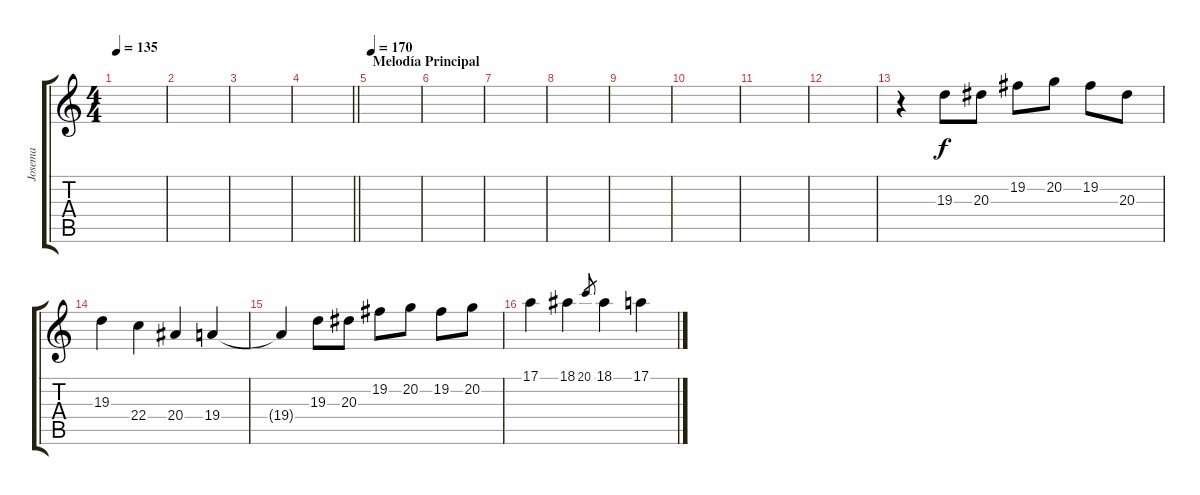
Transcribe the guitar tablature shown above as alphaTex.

\track ("Josema" "Josema") {instrument flute}
\staff {score tabs}
\tuning (E4 B3 G3 D3 A2 E2) {hide}
\ts (4 4)
\tempo 135
\clef g2
\ks c
|
|
|
\barLineRight lightlight
|
\section ("" "Melodía Principal")
\tempo 170
|
|
|
|
|
|
|
|
r.4 19.3.8 20.3.8 19.2.8 20.2.8 19.2.8 20.3.8 |
19.3.4 22.4.4 20.4.4 19.4.4 |
19.4{t}.4 19.3.8 20.3.8 19.2.8 20.2.8 19.2.8 20.2.8 |
17.1.4 18.1.4 20.1.8{gr} 18.1.4 17.1.4
